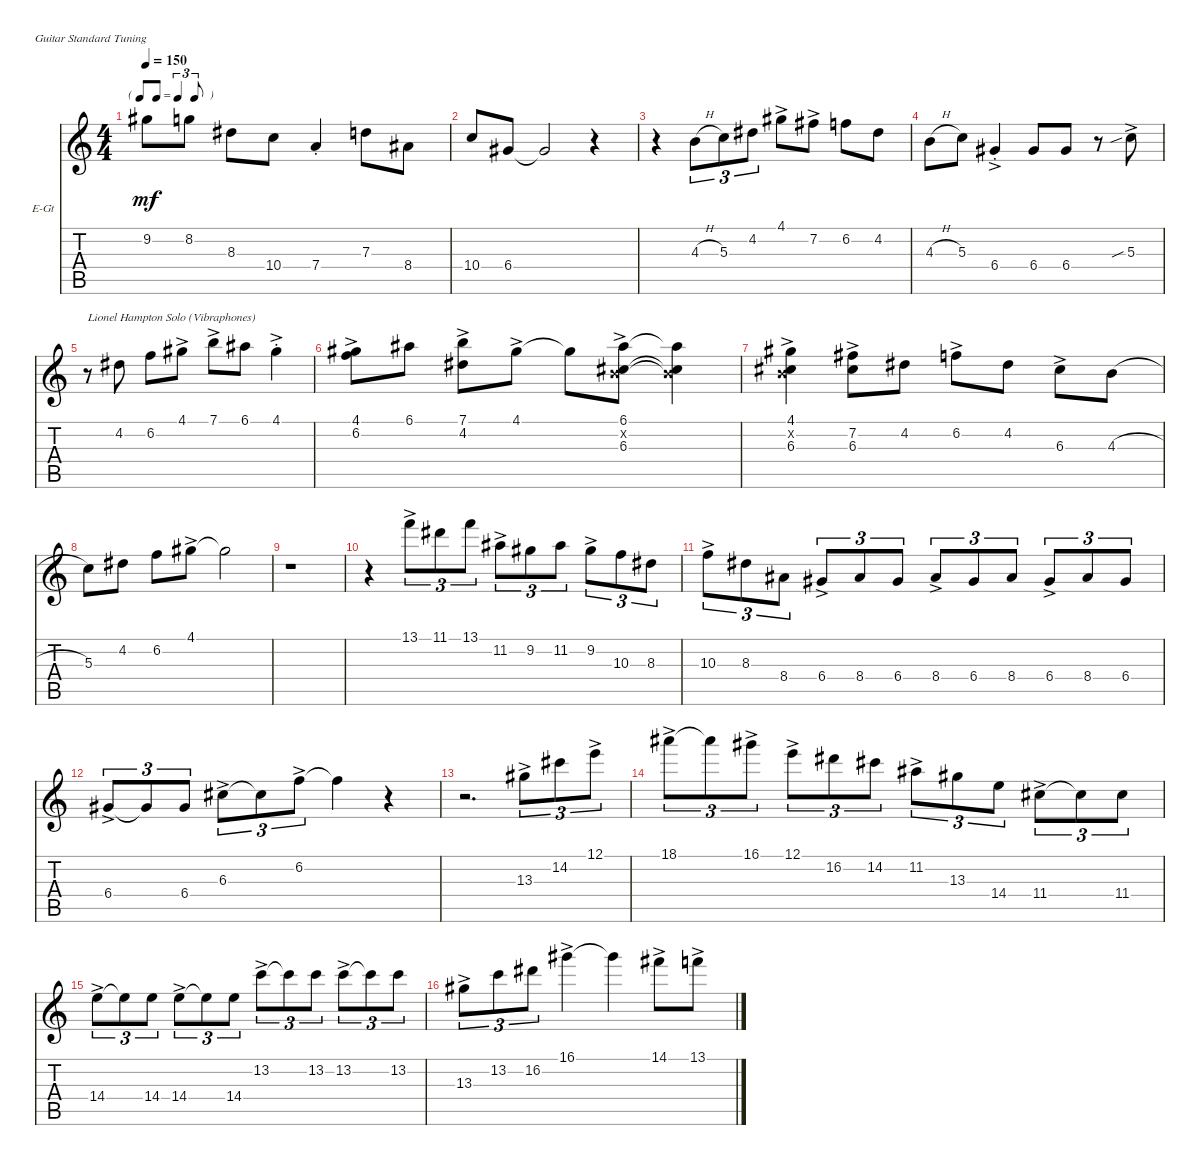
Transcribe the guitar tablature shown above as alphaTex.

\defaultSystemsLayout 4
\bracketExtendMode nobrackets
\firstSystemTrackNameOrientation horizontal
\otherSystemsTrackNameOrientation horizontal
\track ("Jazz Guitar" "E-Gt") {instrument electricguitarjazz}
\staff {score tabs}
\tuning (E4 B3 G3 D3 A2 E2)
\ts (4 4)
\tf triplet8th
\tempo 150
\clef g2
\ks c
9.2.8{dy mf} 8.2.8 8.3.8 10.4.8 7.4{st}.4 7.3.8 8.4.8 |
10.4.8 6.4.8 6.4{t}.2 r.4 |
r.4 4.3{h}.8{tu (3 2)} 5.3.8{tu (3 2)} 4.2.8{tu (3 2)} 4.1{ac}.8 7.2{ac}.8 6.2.8 4.2.8 |
4.3{h}.8 5.3.8 6.4{ac st}.4 6.4.8 6.4.8 r.8 5.3{sib ac}.8 |
r.8{txt "Lionel Hampton Solo (Vibraphones) "} 4.2.8 6.2.8 4.1{ac}.8 7.1{ac}.8 6.1.8 4.1{ac st}.4 |
(6.2{ac} 4.1{ac}).8 6.1.8 (4.2{ac} 7.1{ac}).8 4.1{ac}.8 4.1{t}.8 (6.3{ac} 6.1{ac} 0.2{x}).8 (6.3{t} 6.1{t} 0.2{x t}).4 |
(6.3{ac} 4.1{ac} 0.2{x}).4 (6.3{ac} 7.2{ac}).8 4.2.8 6.2{ac}.8 4.2.8 6.3{ac}.8 4.3{h}.8 |
5.3.8 4.2.8 6.2.8 4.1{ac}.8 4.1{t}.2 |
r.1 |
r.4 13.1{ac}.8{tu (3 2)} 11.1.8{tu (3 2)} 13.1.8{tu (3 2)} 11.2{ac}.8{tu (3 2)} 9.2.8{tu (3 2)} 11.2.8{tu (3 2)} 9.2{ac}.8{tu (3 2)} 10.3.8{tu (3 2)} 8.3.8{tu (3 2)} |
10.3{ac}.8{tu (3 2)} 8.3.8{tu (3 2)} 8.4.8{tu (3 2)} 6.4{ac}.8{tu (3 2)} 8.4.8{tu (3 2)} 6.4.8{tu (3 2)} 8.4{ac}.8{tu (3 2)} 6.4.8{tu (3 2)} 8.4.8{tu (3 2)} 6.4{ac}.8{tu (3 2)} 8.4.8{tu (3 2)} 6.4.8{tu (3 2)} |
6.4{ac}.8{tu (3 2)} 6.4{t}.8{tu (3 2)} 6.4.8{tu (3 2)} 6.3{ac}.8{tu (3 2)} 6.3{t}.8{tu (3 2)} 6.2{ac}.8{tu (3 2)} 6.2{t}.4 r.4 |
r.2{d} 13.3{ac}.8{tu (3 2)} 14.2.8{tu (3 2)} 12.1{ac}.8{tu (3 2)} |
18.1{ac}.8{tu (3 2)} 18.1{t}.8{tu (3 2)} 16.1{ac}.8{tu (3 2)} 12.1{ac}.8{tu (3 2)} 16.2.8{tu (3 2)} 14.2.8{tu (3 2)} 11.2{ac}.8{tu (3 2)} 13.3.8{tu (3 2)} 14.4.8{tu (3 2)} 11.4{ac}.8{tu (3 2)} 11.4{t}.8{tu (3 2)} 11.4.8{tu (3 2)} |
14.4{ac}.8{tu (3 2)} 14.4{t}.8{tu (3 2)} 14.4.8{tu (3 2)} 14.4{ac}.8{tu (3 2)} 14.4{t}.8{tu (3 2)} 14.4.8{tu (3 2)} 13.2{ac}.8{tu (3 2)} 13.2{t}.8{tu (3 2)} 13.2.8{tu (3 2)} 13.2{ac}.8{tu (3 2)} 13.2{t}.8{tu (3 2)} 13.2.8{tu (3 2)} |
13.3{ac}.8{tu (3 2)} 13.2.8{tu (3 2)} 16.2.8{tu (3 2)} 16.1{ac}.4 16.1{t}.4 14.1{ac}.8 13.1{ac}.8
